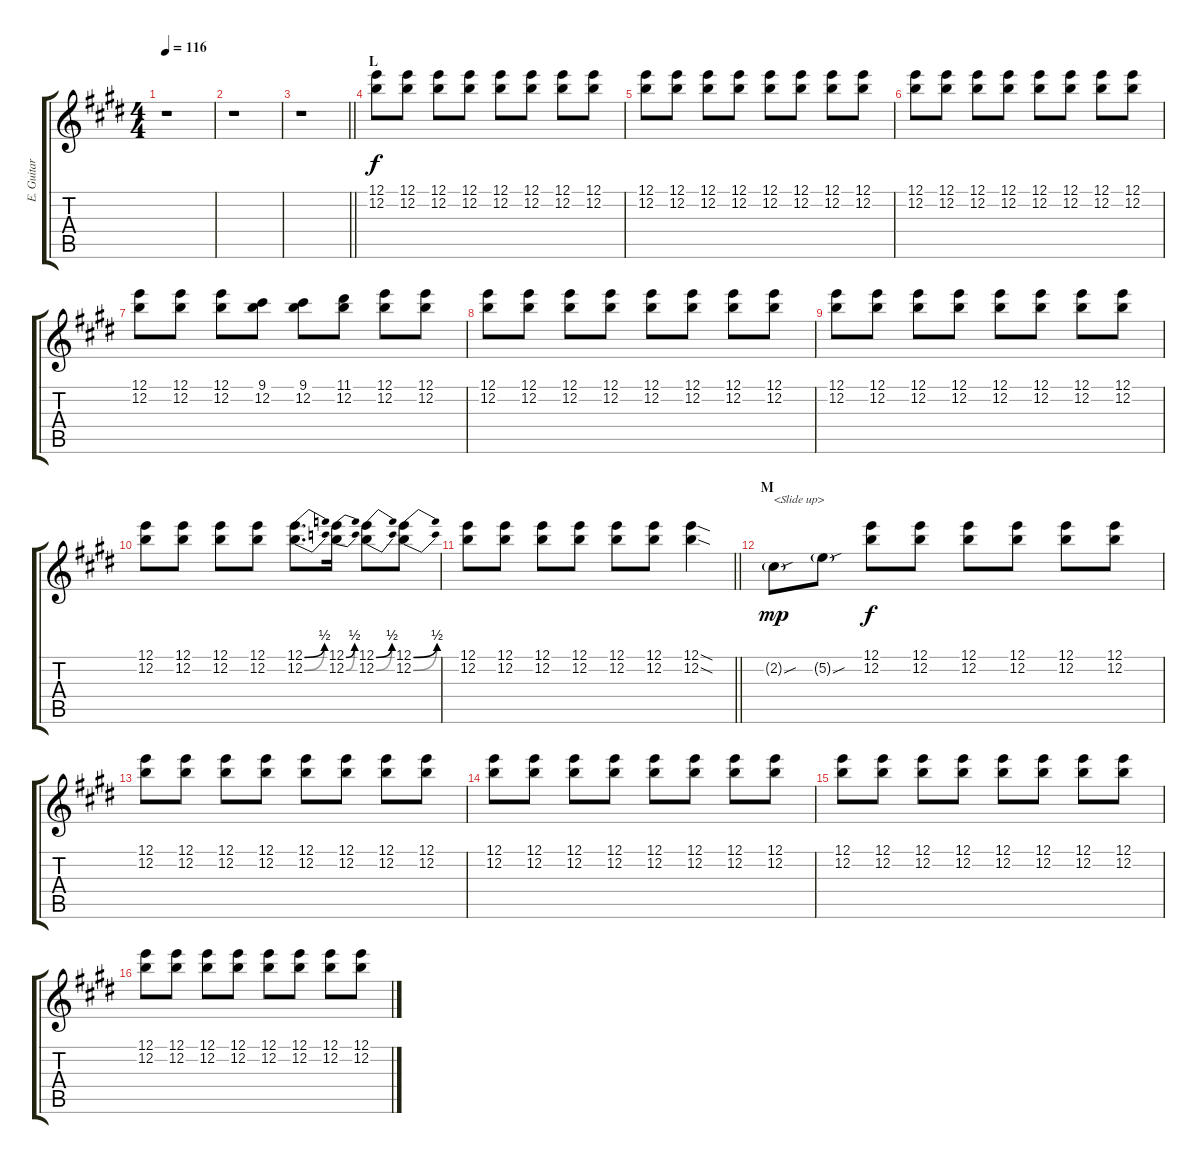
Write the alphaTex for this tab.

\track ("E. Guitar V" "E. Guitar ") {instrument overdrivenguitar}
\staff {score tabs}
\tuning (E4 B3 G3 D3 A2 E2) {hide}
\ts (4 4)
\tempo 116
\clef g2
\ks e
r.1{dy f} |
r.1 |
\barLineRight lightlight
r.1 |
\section ("" "L")
(12.1 12.2).8 (12.1 12.2).8 (12.1 12.2).8 (12.1 12.2).8 (12.1 12.2).8 (12.1 12.2).8 (12.1 12.2).8 (12.1 12.2).8 |
(12.1 12.2).8 (12.1 12.2).8 (12.1 12.2).8 (12.1 12.2).8 (12.1 12.2).8 (12.1 12.2).8 (12.1 12.2).8 (12.1 12.2).8 |
(12.1 12.2).8 (12.1 12.2).8 (12.1 12.2).8 (12.1 12.2).8 (12.1 12.2).8 (12.1 12.2).8 (12.1 12.2).8 (12.1 12.2).8 |
(12.1 12.2).8 (12.1 12.2).8 (12.1 12.2).8 (9.1 12.2).8 (9.1 12.2).8 (11.1 12.2).8 (12.1 12.2).8 (12.1 12.2).8 |
(12.1 12.2).8 (12.1 12.2).8 (12.1 12.2).8 (12.1 12.2).8 (12.1 12.2).8 (12.1 12.2).8 (12.1 12.2).8 (12.1 12.2).8 |
(12.1 12.2).8 (12.1 12.2).8 (12.1 12.2).8 (12.1 12.2).8 (12.1 12.2).8 (12.1 12.2).8 (12.1 12.2).8 (12.1 12.2).8 |
(12.1 12.2).8 (12.1 12.2).8 (12.1 12.2).8 (12.1 12.2).8 (12.1{be (bend 0 0 60 2)} 12.2{be (bend 0 0 60 2)}).8{d} (12.1{be (bend 0 0 60 2)} 12.2{be (bend 0 0 60 2)}).16 (12.1{be (bend 0 0 60 2)} 12.2{be (bend 0 0 60 2)}).8 (12.1{be (bend 0 0 60 2)} 12.2{be (bend 0 0 60 2)}).8 |
\barLineRight lightlight
(12.1 12.2).8 (12.1 12.2).8 (12.1 12.2).8 (12.1 12.2).8 (12.1 12.2).8 (12.1 12.2).8 (12.1{sod} 12.2{sod}).4 |
\section ("" "M")
2.2{sou g}.8{txt "<Slide up>" dy mp} 5.2{sou g}.8 (12.1 12.2).8{dy f} (12.1 12.2).8 (12.1 12.2).8 (12.1 12.2).8 (12.1 12.2).8 (12.1 12.2).8 |
(12.1 12.2).8 (12.1 12.2).8 (12.1 12.2).8 (12.1 12.2).8 (12.1 12.2).8 (12.1 12.2).8 (12.1 12.2).8 (12.1 12.2).8 |
(12.1 12.2).8 (12.1 12.2).8 (12.1 12.2).8 (12.1 12.2).8 (12.1 12.2).8 (12.1 12.2).8 (12.1 12.2).8 (12.1 12.2).8 |
(12.1 12.2).8 (12.1 12.2).8 (12.1 12.2).8 (12.1 12.2).8 (12.1 12.2).8 (12.1 12.2).8 (12.1 12.2).8 (12.1 12.2).8 |
(12.1 12.2).8 (12.1 12.2).8 (12.1 12.2).8 (12.1 12.2).8 (12.1 12.2).8 (12.1 12.2).8 (12.1 12.2).8 (12.1 12.2).8
